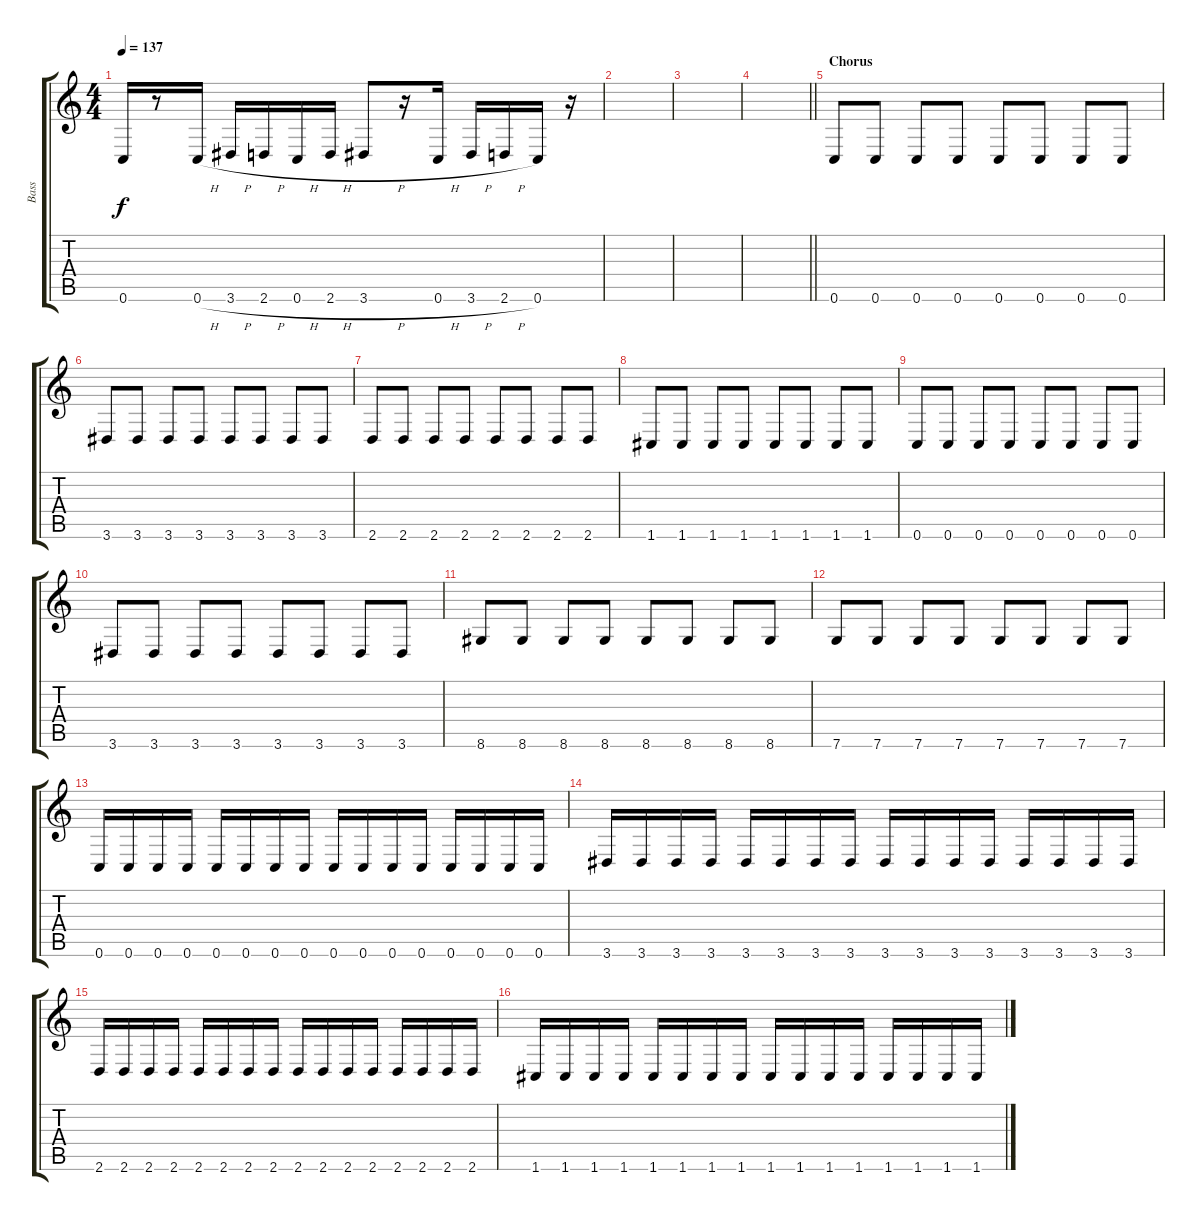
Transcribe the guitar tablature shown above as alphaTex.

\track ("Bass" "Bass") {instrument electricbassfinger}
\staff {score tabs}
\tuning (D4 A3 F3 C3 G2 C2) {hide}
\ts (4 4)
\tempo 137
\clef g2
\ks c
0.6.16{dy f} r.8 0.6{h}.16 3.6{h}.16 2.6{h}.16 0.6{h}.16 2.6{h}.16 3.6{h}.8 r.16 0.6{h}.16 3.6{h}.16 2.6{h}.16 0.6.16 r.16 |
|
|
\barLineRight lightlight
|
\section ("" "Chorus")
0.6.8 0.6.8 0.6.8 0.6.8 0.6.8 0.6.8 0.6.8 0.6.8 |
3.6.8 3.6.8 3.6.8 3.6.8 3.6.8 3.6.8 3.6.8 3.6.8 |
2.6.8 2.6.8 2.6.8 2.6.8 2.6.8 2.6.8 2.6.8 2.6.8 |
1.6.8 1.6.8 1.6.8 1.6.8 1.6.8 1.6.8 1.6.8 1.6.8 |
0.6.8 0.6.8 0.6.8 0.6.8 0.6.8 0.6.8 0.6.8 0.6.8 |
3.6.8 3.6.8 3.6.8 3.6.8 3.6.8 3.6.8 3.6.8 3.6.8 |
8.6.8 8.6.8 8.6.8 8.6.8 8.6.8 8.6.8 8.6.8 8.6.8 |
7.6.8 7.6.8 7.6.8 7.6.8 7.6.8 7.6.8 7.6.8 7.6.8 |
0.6.16 0.6.16 0.6.16 0.6.16 0.6.16 0.6.16 0.6.16 0.6.16 0.6.16 0.6.16 0.6.16 0.6.16 0.6.16 0.6.16 0.6.16 0.6.16 |
3.6.16 3.6.16 3.6.16 3.6.16 3.6.16 3.6.16 3.6.16 3.6.16 3.6.16 3.6.16 3.6.16 3.6.16 3.6.16 3.6.16 3.6.16 3.6.16 |
2.6.16 2.6.16 2.6.16 2.6.16 2.6.16 2.6.16 2.6.16 2.6.16 2.6.16 2.6.16 2.6.16 2.6.16 2.6.16 2.6.16 2.6.16 2.6.16 |
1.6.16 1.6.16 1.6.16 1.6.16 1.6.16 1.6.16 1.6.16 1.6.16 1.6.16 1.6.16 1.6.16 1.6.16 1.6.16 1.6.16 1.6.16 1.6.16
